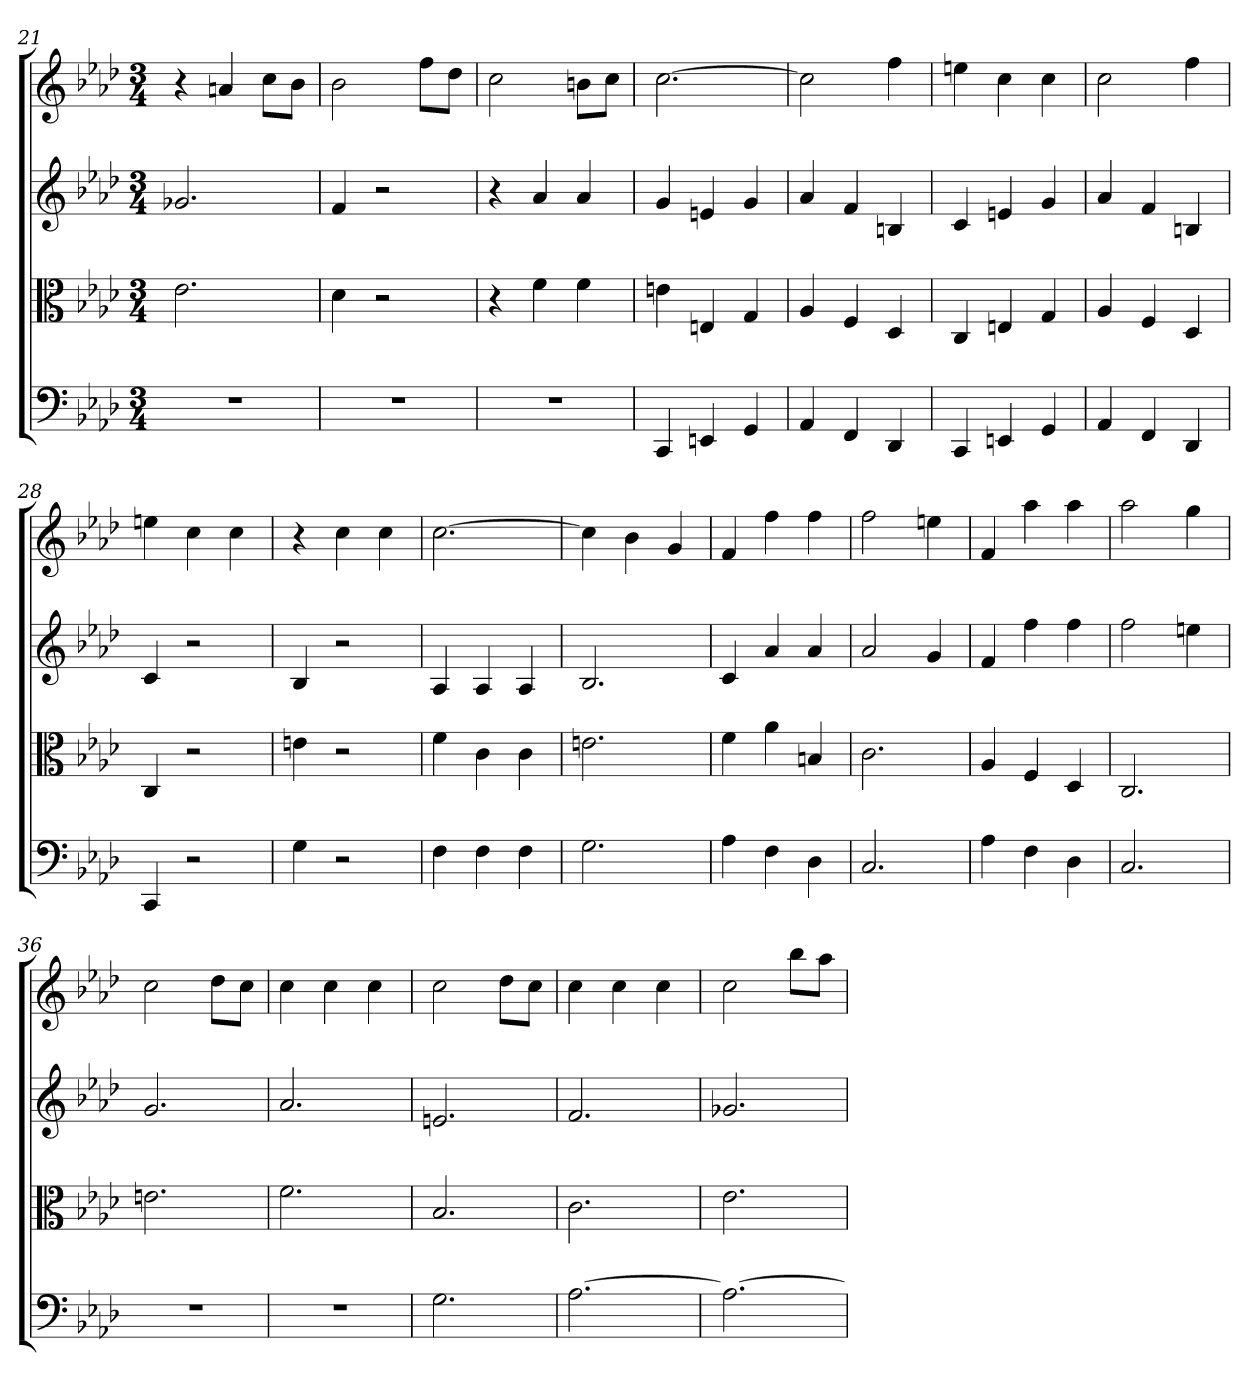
**kern	**kern	**kern	**kern
*part4	*part3	*part2	*part1
*staff4	*staff3	*staff2	*staff1
*clefF4	*clefC3	*	*
*k[b-e-a-d-]	*k[b-e-a-d-]	*k[b-e-a-d-]	*k[b-e-a-d-]
*f:	*f:	*f:	*f:
*M3/4	*M3/4	*M3/4	*M3/4
=21	=21	=21	=21
2.r	2.e-	2.g-X	4r
.	.	.	4an
.	.	.	8ccL
.	.	.	8b-J
=22	=22	=22	=22
2.r	4d-	4f	2b-
.	2r	2r	.
.	.	.	8ffL
.	.	.	8dd-J
=23	=23	=23	=23
2.r	4r	4r	2cc
.	4f	4a-	.
.	4f	4a-	8bnL
.	.	.	8ccJ
=24	=24	=24	=24
4CC	4en	4g	[2.cc
4EEn	4En	4en	.
4GG	4G	4g	.
=25	=25	=25	=25
4AA-	4A-	4a-	2cc]
4FF	4F	4f	.
4DD-	4D-	4Bn	4ff
=26	=26	=26	=26
4CC	4C	4c	4een
4EEn	4En	4en	4cc
4GG	4G	4g	4cc
=27	=27	=27	=27
4AA-	4A-	4a-	2cc
4FF	4F	4f	.
4DD-	4D-	4Bn	4ff
=28	=28	=28	=28
4CC	4C	4c	4een
2r	2r	2r	4cc
.	.	.	4cc
=29	=29	=29	=29
4G	4en	4B-	4r
2r	2r	2r	4cc
.	.	.	4cc
=30	=30	=30	=30
4F	4f	4A-	[2.cc
4F	4c	4A-	.
4F	4c	4A-	.
=31	=31	=31	=31
2.G	2.en	2.B-	4cc]
.	.	.	4b-
.	.	.	4g
=32	=32	=32	=32
4A-	4f	4c	4f
4F	4a-	4a-	4ff
4D-	4Bn	4a-	4ff
=33	=33	=33	=33
2.C	2.c	2a-	2ff
.	.	4g	4een
=34	=34	=34	=34
4A-	4A-	4f	4f
4F	4F	4ff	4aa-
4D-	4D-	4ff	4aa-
=35	=35	=35	=35
2.C	2.C	2ff	2aa-
.	.	4een	4gg
=36	=36	=36	=36
2.r	2.en	2.g	2cc
.	.	.	8dd-L
.	.	.	8ccJ
=37	=37	=37	=37
2.r	2.f	2.a-	4cc
.	.	.	4cc
.	.	.	4cc
=38	=38	=38	=38
2.G	2.B-	2.en	2cc
.	.	.	8dd-L
.	.	.	8ccJ
=39	=39	=39	=39
[2.A-	2.c	2.f	4cc
.	.	.	4cc
.	.	.	4cc
=40	=40	=40	=40
2.A-_	2.e-	2.g-X	2cc
.	.	.	8bb-L
.	.	.	8aa-J
=	=	=	=
*-	*-	*-	*-
